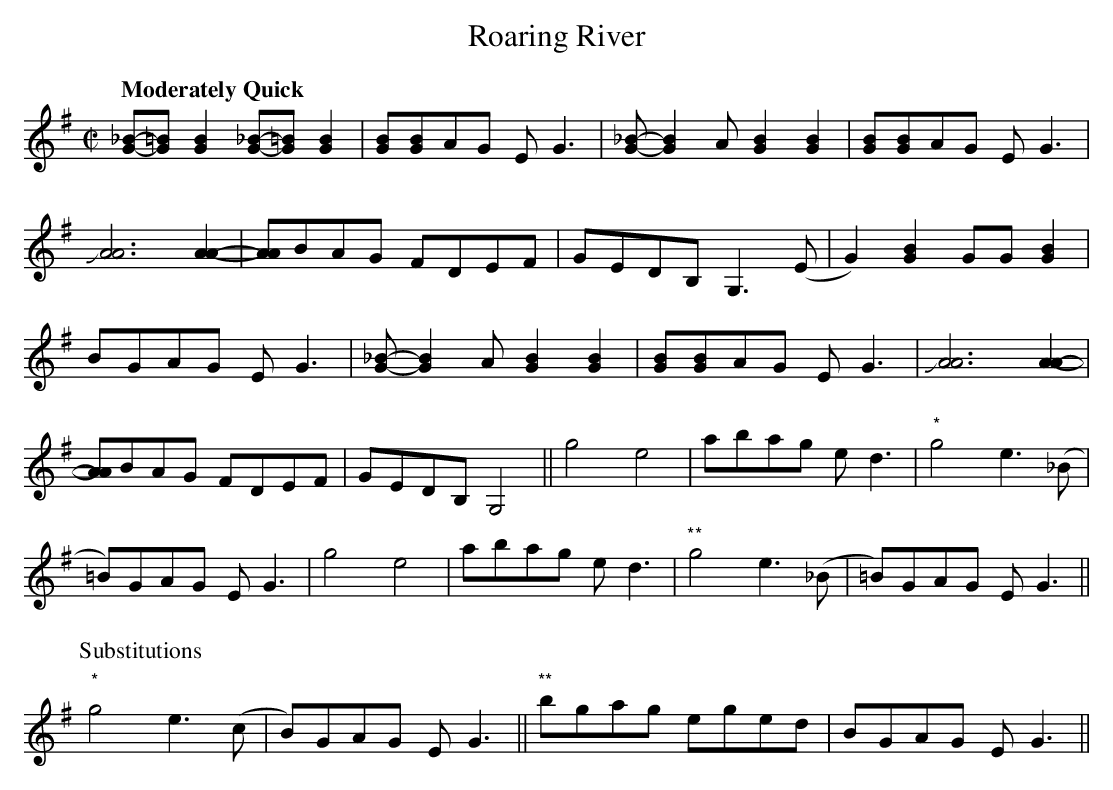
X:1
T:Roaring River
M:C|
L:1/8
Q:"Moderately Quick"
K:G
[G_B]-[G=B][G2B2] [G_B]-[G=B][G2B2]|[GB][GB]AG EG3|[G_B]-[G2B2]A[G2B2][G2B2]|[GB][GB]AG EG3|
+slide+[A6A6 ][A2A2]- |[AA]BAG FDEF|GEDB, G,3(E|G2)[G2B2]GG[G2B2]|
BGAG EG3|[G_B]-[G2B2]A[G2B2][G2B2]|[GB][GB]AG EG3|+slide+[A6A6 ][A2A2]- |
[AA]BAG FDEF|GEDB, G,4||g4e4|abag ed3|"*"g4 e3(_B|
=B)GAG EG3| g4e4|abag ed3|"**"g4 e3(_B|=B)GAG EG3||
P:Substitutions
"*"g4e3(c|B)GAG EG3||"**"bgag eged|BGAG EG3||
